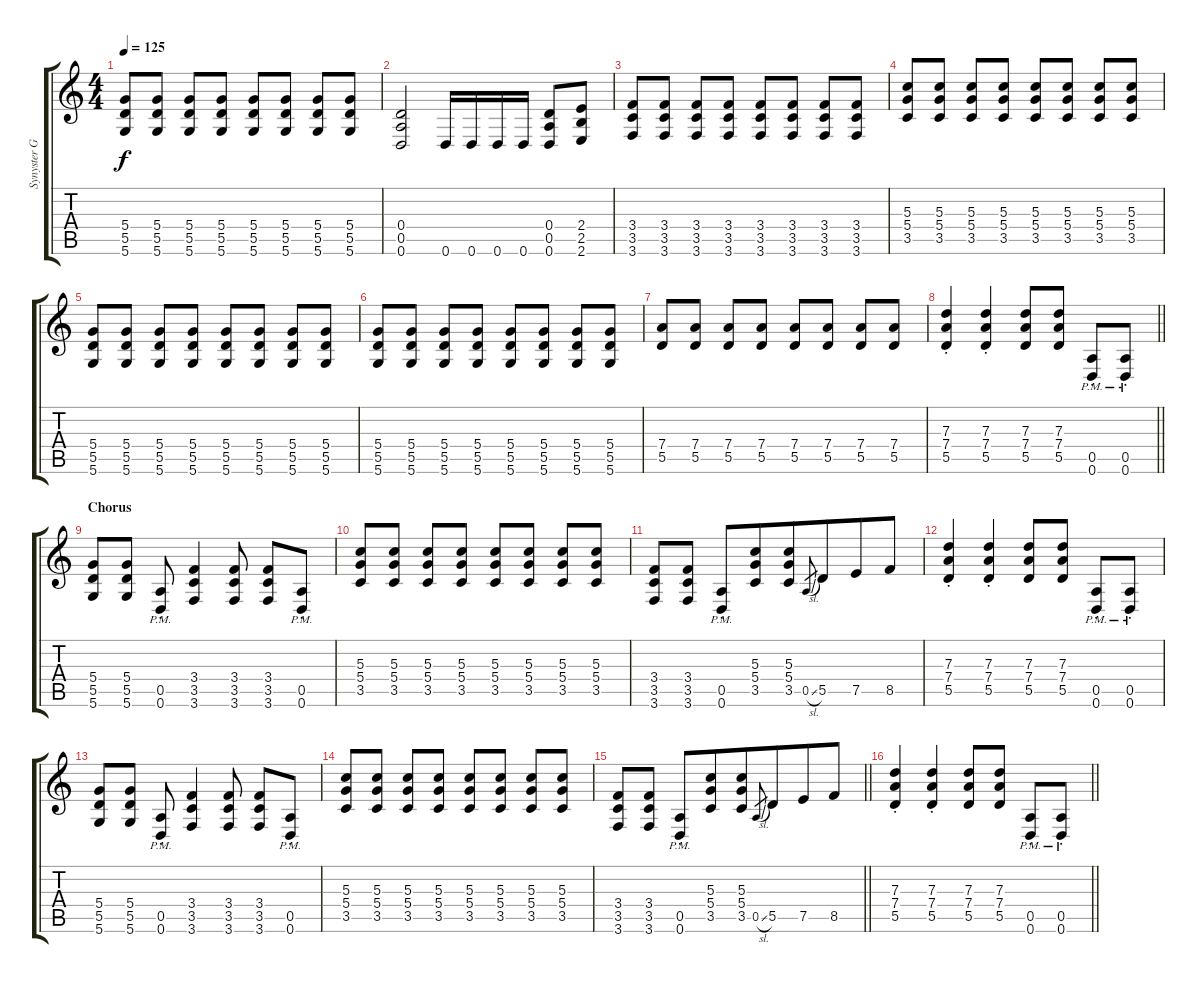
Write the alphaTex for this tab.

\track ("Synyster Guitar 1" "Synyster G") {instrument distortionguitar}
\staff {score tabs}
\tuning (E4 B3 G3 D3 A2 D2) {hide}
\ts (4 4)
\tempo 125
\clef g2
\ks c
(5.4 5.5 5.6).8{dy f} (5.4 5.5 5.6).8 (5.4 5.5 5.6).8 (5.4 5.5 5.6).8 (5.4 5.5 5.6).8 (5.4 5.5 5.6).8 (5.4 5.5 5.6).8 (5.4 5.5 5.6).8 |
(0.4 0.5 0.6).2 0.6.16 0.6.16 0.6.16 0.6.16 (0.4 0.5 0.6).8 (2.4 2.5 2.6).8 |
(3.4 3.5 3.6).8 (3.4 3.5 3.6).8 (3.4 3.5 3.6).8 (3.4 3.5 3.6).8 (3.4 3.5 3.6).8 (3.4 3.5 3.6).8 (3.4 3.5 3.6).8 (3.4 3.5 3.6).8 |
(5.3 5.4 3.5).8 (5.3 5.4 3.5).8 (5.3 5.4 3.5).8 (5.3 5.4 3.5).8 (5.3 5.4 3.5).8 (5.3 5.4 3.5).8 (5.3 5.4 3.5).8 (5.3 5.4 3.5).8 |
(5.4 5.5 5.6).8 (5.4 5.5 5.6).8 (5.4 5.5 5.6).8 (5.4 5.5 5.6).8 (5.4 5.5 5.6).8 (5.4 5.5 5.6).8 (5.4 5.5 5.6).8 (5.4 5.5 5.6).8 |
(5.4 5.5 5.6).8 (5.4 5.5 5.6).8 (5.4 5.5 5.6).8 (5.4 5.5 5.6).8 (5.4 5.5 5.6).8 (5.4 5.5 5.6).8 (5.4 5.5 5.6).8 (5.4 5.5 5.6).8 |
(7.4 5.5).8 (7.4 5.5).8 (7.4 5.5).8 (7.4 5.5).8 (7.4 5.5).8 (7.4 5.5).8 (7.4 5.5).8 (7.4 5.5).8 |
\barLineRight lightlight
(7.3{st} 7.4{st} 5.5{st}).4 (7.3{st} 7.4{st} 5.5{st}).4 (7.3 7.4 5.5).8 (7.3 7.4 5.5).8 (0.5{pm st} 0.6{pm st}).8 (0.5{pm st} 0.6{pm st}).8 |
\section ("" "Chorus")
(5.4 5.5 5.6).8 (5.4 5.5 5.6).8 (0.5{pm st} 0.6{pm st}).8 (3.4 3.5 3.6).4 (3.4 3.5 3.6).8 (3.4 3.5 3.6).8 (0.5{pm st} 0.6{pm st}).8 |
(5.3 5.4 3.5).8 (5.3 5.4 3.5).8 (5.3 5.4 3.5).8 (5.3 5.4 3.5).8 (5.3 5.4 3.5).8 (5.3 5.4 3.5).8 (5.3 5.4 3.5).8 (5.3 5.4 3.5).8 |
(3.4 3.5 3.6).8 (3.4 3.5 3.6).8 (0.5{pm st} 0.6{pm st}).8 (5.3 5.4 3.5).8{beam merge} (5.3 5.4 3.5).8 0.5{sl}.8{gr beam split} 5.5.8{beam merge} 7.5.8 8.5.8 |
(7.3{st} 7.4{st} 5.5{st}).4 (7.3{st} 7.4{st} 5.5{st}).4 (7.3 7.4 5.5).8 (7.3 7.4 5.5).8 (0.5{pm st} 0.6{pm st}).8 (0.5{pm st} 0.6{pm st}).8 |
(5.4 5.5 5.6).8 (5.4 5.5 5.6).8 (0.5{pm st} 0.6{pm st}).8 (3.4 3.5 3.6).4 (3.4 3.5 3.6).8 (3.4 3.5 3.6).8 (0.5{pm st} 0.6{pm st}).8 |
(5.3 5.4 3.5).8 (5.3 5.4 3.5).8 (5.3 5.4 3.5).8 (5.3 5.4 3.5).8 (5.3 5.4 3.5).8 (5.3 5.4 3.5).8 (5.3 5.4 3.5).8 (5.3 5.4 3.5).8 |
\barLineRight lightlight
(3.4 3.5 3.6).8 (3.4 3.5 3.6).8 (0.5{pm st} 0.6{pm st}).8 (5.3 5.4 3.5).8{beam merge} (5.3 5.4 3.5).8 0.5{sl}.8{gr beam split} 5.5.8{beam merge} 7.5.8 8.5.8 |
\barLineRight lightlight
(7.3{st} 7.4{st} 5.5{st}).4 (7.3{st} 7.4{st} 5.5{st}).4 (7.3 7.4 5.5).8 (7.3 7.4 5.5).8 (0.5{pm st} 0.6{pm st}).8 (0.5{pm st} 0.6{pm st}).8
